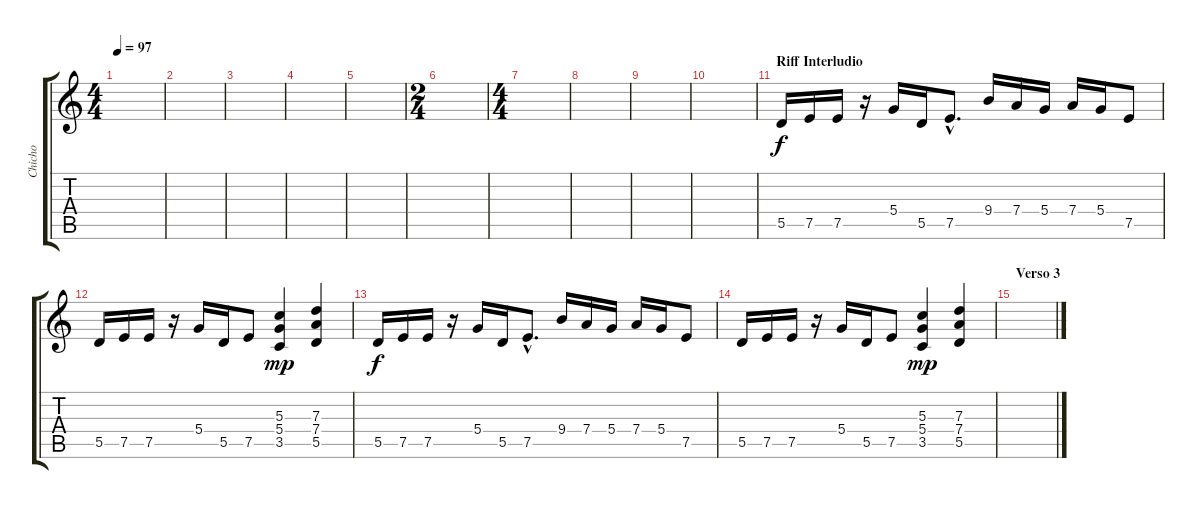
\track ("Chicho" "Chicho") {instrument distortionguitar}
\staff {score tabs}
\tuning (E4 B3 G3 D3 A2 E2) {hide}
\ts (4 4)
\tempo 97
\clef g2
\ks c
|
|
|
|
|
\ts (2 4)
|
\ts (4 4)
|
|
|
|
\section ("" "Riff Interludio")
5.5.16{dy f} 7.5.16 7.5.16 r.16 5.4.16 5.5.16 7.5{hac}.8{d} 9.4.16 7.4.16 5.4.16 7.4.16 5.4.16 7.5.8 |
5.5.16 7.5.16 7.5.16 r.16 5.4.16 5.5.16 7.5.8 (5.3 5.4 3.5).4{dy mp} (7.3 7.4 5.5).4 |
5.5.16{dy f} 7.5.16 7.5.16 r.16 5.4.16 5.5.16 7.5{hac}.8{d} 9.4.16 7.4.16 5.4.16 7.4.16 5.4.16 7.5.8 |
5.5.16 7.5.16 7.5.16 r.16 5.4.16 5.5.16 7.5.8 (5.3 5.4 3.5).4{dy mp} (7.3 7.4 5.5).4 |
\section ("" "Verso 3")
